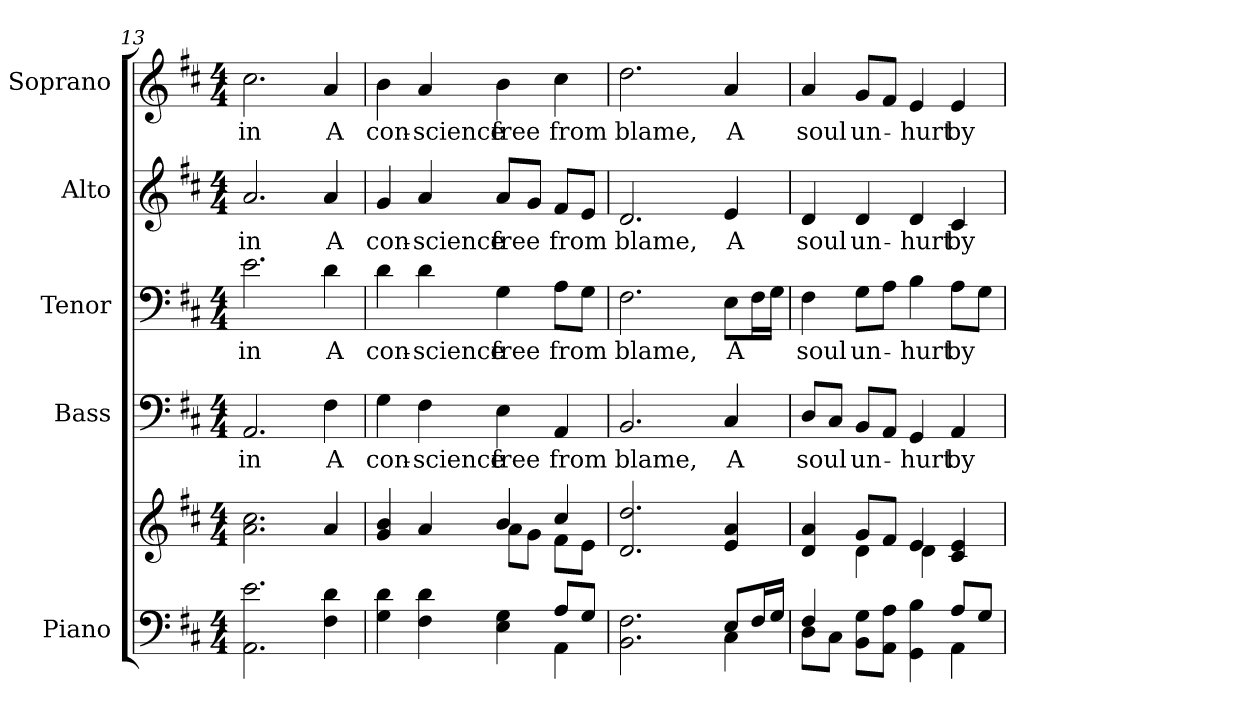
**kern	**kern	**kern	**text	**kern	**text	**kern	**text	**kern	**text
*part5	*part5	*part4	*part4	*part3	*part3	*part2	*part2	*part1	*part1
*staff6	*staff5	*staff4	*staff4	*staff3	*staff3	*staff2	*staff2	*staff1	*staff1
*I"Piano	*	*I"Bass	*	*I"Tenor	*	*I"Alto	*	*I"Soprano	*
*I'Pno.	*	*I'B.	*	*I'T.	*	*I'A.	*	*I'S.	*
!!LO:PB:g=z
*clefF4	*clefG2	*clefF4	*	*clefF4	*	*clefG2	*	*clefG2	*
*k[f#c#]	*k[f#c#]	*k[f#c#]	*	*k[f#c#]	*	*k[f#c#]	*	*k[f#c#]	*
*D:	*D:	*D:	*	*D:	*	*D:	*	*D:	*
*M4/4	*M4/4	*M4/4	*	*M4/4	*	*M4/4	*	*M4/4	*
=13	=13	=13	=13	=13	=13	=13	=13	=13	=13
!	!	!	!LO:LY:b:color=#000000	!	!	!	!	!	!
!	!	!	!	!	!LO:LY:b:color=#000000	!	!	!	!
!	!	!	!	!	!	!	!LO:LY:b:color=#000000	!	!
!	!	!	!	!	!	!	!	!	!LO:LY:b:color=#000000
2.AAi\ 2.ei	2.ai\ 2.cc#i	2.AAi/	in	2.ei\	in	2.ai/	in	2.cc#i\	in
!	!	!	!LO:LY:b:color=#000000	!	!	!	!	!	!
!	!	!	!	!	!LO:LY:b:color=#000000	!	!	!	!
!	!	!	!	!	!	!	!LO:LY:b:color=#000000	!	!
!	!	!	!	!	!	!	!	!	!LO:LY:b:color=#000000
4F#i\ 4di	4ai/	4F#i\	A	4di\	A	4ai/	A	4ai/	A
=14	=14	=14	=14	=14	=14	=14	=14	=14	=14
*^	*^	*	*	*	*	*	*	*	*
!	!	!	!	!	!LO:LY:b:color=#000000	!	!	!	!	!	!
!	!	!	!	!	!	!	!LO:LY:b:color=#000000	!	!	!	!
!	!	!	!	!	!	!	!	!	!LO:LY:b:color=#000000	!	!
!	!	!	!	!	!	!	!	!	!	!	!LO:LY:b:color=#000000
4Gi\ 4di	2ryy	4gi/ 4bi	2ryy	4Gi\	con-	4di\	con-	4gi/	con-	4bi\	con-
!	!	!	!	!	!LO:LY:b:color=#000000	!	!	!	!	!	!
!	!	!	!	!	!	!	!LO:LY:b:color=#000000	!	!	!	!
!	!	!	!	!	!	!	!	!	!LO:LY:b:color=#000000	!	!
!	!	!	!	!	!	!	!	!	!	!	!LO:LY:b:color=#000000
4F#i\ 4di	.	4ai/	.	4F#i\	-science	4di\	-science	4ai/	-science	4ai/	-science
!	!	!	!	!	!LO:LY:b:color=#000000	!	!	!	!	!	!
!	!	!	!	!	!	!	!LO:LY:b:color=#000000	!	!	!	!
!	!	!	!	!	!	!	!	!	!LO:LY:b:color=#000000	!	!
!	!	!	!	!	!	!	!	!	!	!	!LO:LY:b:color=#000000
4Ei\ 4Gi	4ryy	4bi/	8ai\L	4Ei\	free	4Gi\	free	8ai/L	free	4bi\	free
.	.	.	8gi\J	.	.	.	.	8gi/J	.	.	.
!	!	!	!	!	!LO:LY:b:color=#000000	!	!	!	!	!	!
!	!	!	!	!	!	!	!LO:LY:b:color=#000000	!	!	!	!
!	!	!	!	!	!	!	!	!	!LO:LY:b:color=#000000	!	!
!	!	!	!	!	!	!	!	!	!	!	!LO:LY:b:color=#000000
8Ai/L	4AAi\	4cc#i/	8f#i\L	4AAi/	from	8Ai\L	from	8f#i/L	from	4cc#i\	from
8Gi/J	.	.	8ei\J	.	.	8Gi\J	.	8ei/J	.	.	.
*	*	*v	*v	*	*	*	*	*	*	*	*
!!LO:PB:g=z
=15	=15	=15	=15	=15	=15	=15	=15	=15	=15	=15
*	*	*^	*	*	*	*	*	*	*	*
!	!	!	!	!	!LO:LY:b:color=#000000	!	!	!	!	!	!
*	*	*v	*v	*	*	*	*	*	*	*	*
*	*	*^	*	*	*	*	*	*	*	*
!	!	!	!	!	!	!	!LO:LY:b:color=#000000	!	!	!	!
*	*	*v	*v	*	*	*	*	*	*	*	*
*	*	*^	*	*	*	*	*	*	*	*
!	!	!	!	!	!	!	!	!	!LO:LY:b:color=#000000	!	!
*	*	*v	*v	*	*	*	*	*	*	*	*
*	*	*^	*	*	*	*	*	*	*	*
!	!	!	!	!	!	!	!	!	!	!	!LO:LY:b:color=#000000
*	*	*v	*v	*	*	*	*	*	*	*	*
2.BBi\ 2.F#i	2ryy	2.di/ 2.ddi	2.BBi/	blame,	2.F#i\	blame,	2.di/	blame,	2.ddi\	blame,
.	4ryy	.	.	.	.	.	.	.	.	.
!	!	!	!	!LO:LY:b:color=#000000	!	!	!	!	!	!
!	!	!	!	!	!	!LO:LY:b:color=#000000	!	!	!	!
!	!	!	!	!	!	!	!	!LO:LY:b:color=#000000	!	!
!	!	!	!	!	!	!	!	!	!	!LO:LY:b:color=#000000
8Ei/L	4C#i\	4ei/ 4ai	4C#i/	A	8Ei\L	A	4ei/	A	4ai/	A
16F#i/L	.	.	.	.	16F#i\L	.	.	.	.	.
16Gi/JJ	.	.	.	.	16Gi\JJ	.	.	.	.	.
=16	=16	=16	=16	=16	=16	=16	=16	=16	=16	=16
*	*	*^	*	*	*	*	*	*	*	*
!	!	!	!	!	!LO:LY:b:color=#000000	!	!	!	!	!	!
!	!	!	!	!	!	!	!LO:LY:b:color=#000000	!	!	!	!
!	!	!	!	!	!	!	!	!	!LO:LY:b:color=#000000	!	!
!	!	!	!	!	!	!	!	!	!	!	!LO:LY:b:color=#000000
4F#i/	8Di\L	4di/ 4ai	4ryy	8Di/L	soul	4F#i\	soul	4di/	soul	4ai/	soul
.	8C#i\J	.	.	8C#i/J	.	.	.	.	.	.	.
!	!	!	!	!	!LO:LY:b:color=#000000	!	!	!	!	!	!
!	!	!	!	!	!	!	!LO:LY:b:color=#000000	!	!	!	!
!	!	!	!	!	!	!	!	!	!LO:LY:b:color=#000000	!	!
!	!	!	!	!	!	!	!	!	!	!	!LO:LY:b:color=#000000
8BBi\ 8GiL	4ryy	8gi/L	4di\	8BBi/L	un-	8Gi\L	un-	4di/	un-	8gi/L	un-
8AAi\ 8AiJ	.	8f#i/J	.	8AAi/J	.	8Ai\J	.	.	.	8f#i/J	.
!	!	!	!	!	!LO:LY:b:color=#000000	!	!	!	!	!	!
!	!	!	!	!	!	!	!LO:LY:b:color=#000000	!	!	!	!
!	!	!	!	!	!	!	!	!	!LO:LY:b:color=#000000	!	!
!	!	!	!	!	!	!	!	!	!	!	!LO:LY:b:color=#000000
4GGi\ 4Bi	4ryy	4ei/	4di\	4GGi/	-hurt	4Bi\	-hurt	4di/	-hurt	4ei/	-hurt
!	!	!	!	!	!LO:LY:b:color=#000000	!	!	!	!	!	!
!	!	!	!	!	!	!	!LO:LY:b:color=#000000	!	!	!	!
!	!	!	!	!	!	!	!	!	!LO:LY:b:color=#000000	!	!
!	!	!	!	!	!	!	!	!	!	!	!LO:LY:b:color=#000000
8Ai/L	4AAi\	4c#i/ 4ei	4ryy	4AAi/	by	8Ai\L	by	4c#i/	by	4ei/	by
8Gi/J	.	.	.	.	.	8Gi\J	.	.	.	.	.
*v	*v	*	*	*	*	*	*	*	*	*	*
*	*v	*v	*	*	*	*	*	*	*	*
=	=	=	=	=	=	=	=	=	=
*-	*-	*-	*-	*-	*-	*-	*-	*-	*-
